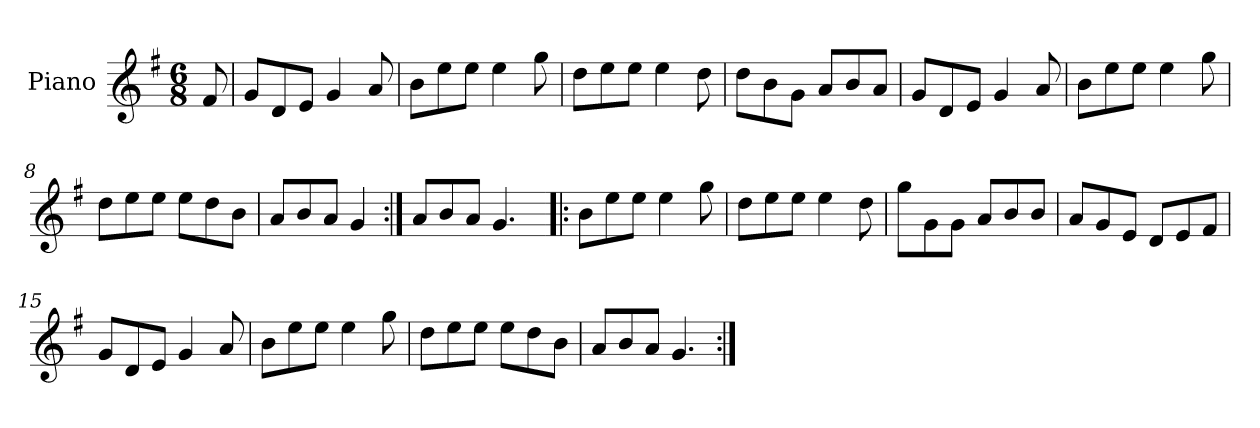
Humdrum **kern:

**kern
*part1
*staff1
*I"Piano
*I'Pno
*clefG2
*k[f#]
*G:
*M6/8
=1
8f#/
=2
8g/L
8d/
8e/J
4g/
8a/
=3
8b\L
8ee\
8ee\J
4ee\
8gg\
=4
8dd\L
8ee\
8ee\J
4ee\
8dd\
=5
8dd\L
8b\
8g\J
8a/L
8b/
8a/J
=6
8g/L
8d/
8e/J
4g/
8a/
=7
8b\L
8ee\
8ee\J
4ee\
8gg\
=8
8dd\L
8ee\
8ee\J
8ee\L
8dd\
8b\J
=9
8a/L
8b/
8a/J
4g/
=10:|!
8a/L
8b/
8a/J
4.g/
=11!|:
8b\L
8ee\
8ee\J
4ee\
8gg\
=12
8dd\L
8ee\
8ee\J
4ee\
8dd\
=13
8gg\L
8g\
8g\J
8a/L
8b/
8b/J
=14
8a/L
8g/
8e/J
8d/L
8e/
8f#/J
=15
8g/L
8d/
8e/J
4g/
8a/
=16
8b\L
8ee\
8ee\J
4ee\
8gg\
=17
8dd\L
8ee\
8ee\J
8ee\L
8dd\
8b\J
=18
8a/L
8b/
8a/J
4.g/
=:|!
*-
